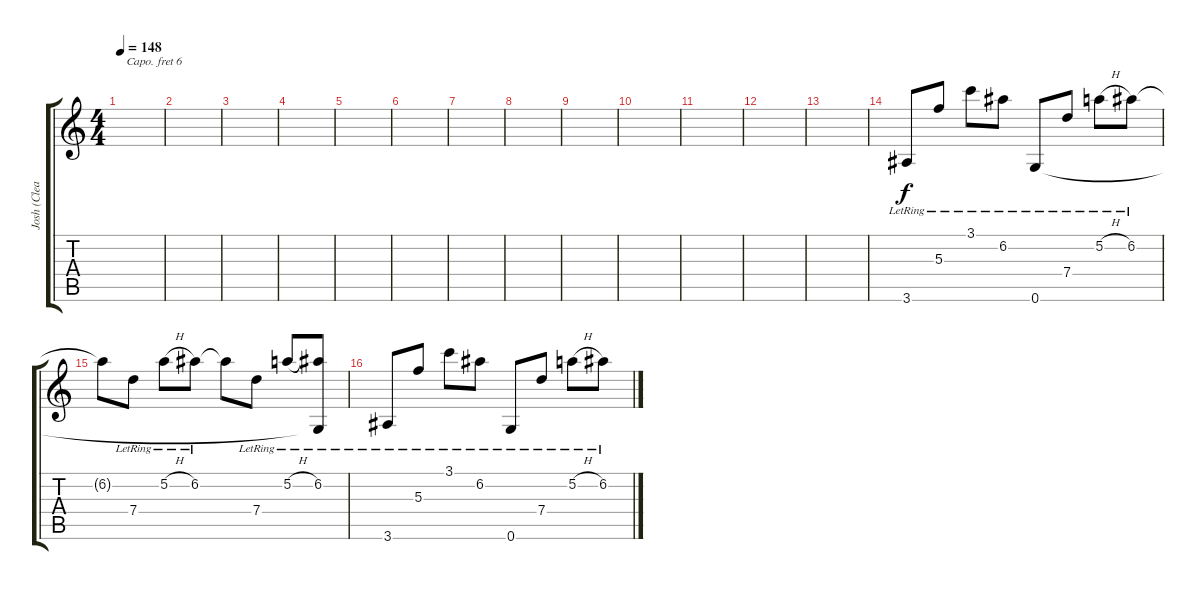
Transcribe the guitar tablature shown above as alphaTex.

\track ("Josh (Clean)" "Josh (Clea") {instrument electricguitarjazz}
\staff {score tabs}
\capo 6
\tuning (Eb4 Bb3 Gb3 Db3 Ab2 Db2) {hide}
\ts (4 4)
\tempo 148
\clef g2
\ks c
|
|
|
|
|
|
|
|
|
|
|
|
|
3.6{lr}.8 5.3{lr}.8 3.1{lr}.8 6.2{lr}.8 0.6{lr}.8 7.4{lr}.8 5.2{h lr}.8 6.2{lr}.8 |
6.2{t}.8 7.4{lr}.8 5.2{h lr}.8 6.2{lr}.8 6.2{t}.8 7.4{lr}.8 5.2{h lr}.8 (6.2{lr} 0.6{t}).8 |
3.6{lr}.8 5.3{lr}.8 3.1{lr}.8 6.2{lr}.8 0.6{lr}.8 7.4{lr}.8 5.2{h lr}.8 6.2{lr}.8
